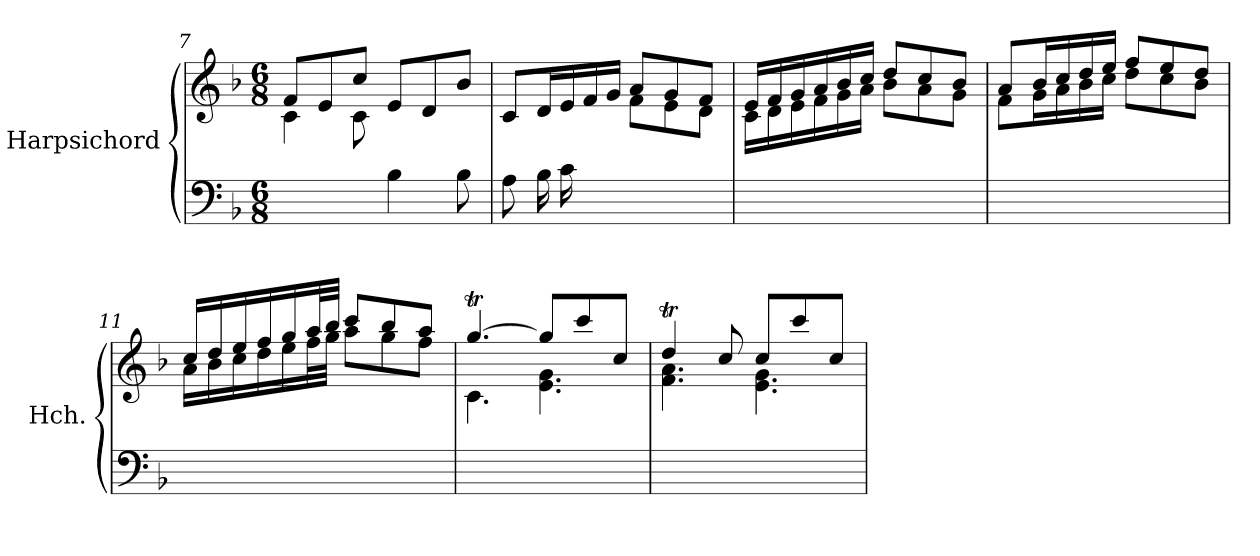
**kern	**kern
*part1	*part1
*staff2	*staff1
*I"Harpsichord	*
*I'Hch.	*
*clefF4	*clefG2
*k[b-]	*k[b-]
*M6/8	*M6/8
=7	=7
*	*^
4.ryy	8f/L	4c\
.	8e/	.
.	8cc/J	8c\
4B-\	8e/L	4.ryy
.	8d/	.
8B-\	8b-/J	.
=8	=8	=8
8A\L	8c/L	4ryy
16B-\L	16d/L	.
16c\	16e/	.
2ryy	16f/	16d\
.	16g/JJ	16e\JJ
.	8a/L	8f\L
.	8g/	8e\
.	8f/J	8d\J
=9	=9	=9
2.ryy	16e/LL	16c\LL
.	16f/	16d\
.	16g/	16e\
.	16a/	16f\
.	16b-/	16g\
.	16cc/JJ	16a\JJ
.	8dd/L	8b-\L
.	8cc/	8a\
.	8b-/J	8g\J
!!LO:LB:g=z	!!
=10	=10	=10
2.ryy	8a/L	8f\L
.	16b-/L	16g\L
.	16cc/	16a\
.	16dd/	16b-\
.	16ee/JJ	16cc\JJ
.	8ff/L	8dd\L
.	8ee/	8cc\
.	8dd/J	8b-\J
=11	=11	=11
2.ryy	16cc/LL	16a\LL
.	16dd/	16b-\
.	16ee/	16cc\
.	16ff/	16dd\
.	16gg/	16ee\
.	32aa/L	32ff\L
.	32bb-/JJJ	32gg\JJJ
.	8ccc/L	8aa\L
.	8bb-/	8gg\
.	8aa/J	8ff\J
=12	=12	=12
2.ryy	[4.ggT/	4.c\
.	8gg/L]	4.e\ 4.g\
.	8ccc/	.
.	8cc/J	.
=13	=13	=13
2.ryy	4ddT/	4.f\ 4.a\
.	8cc/	.
.	8cc/L	4.e\ 4.g\
.	8ccc/	.
.	8cc/J	.
*	*v	*v
=	=
*-	*-
